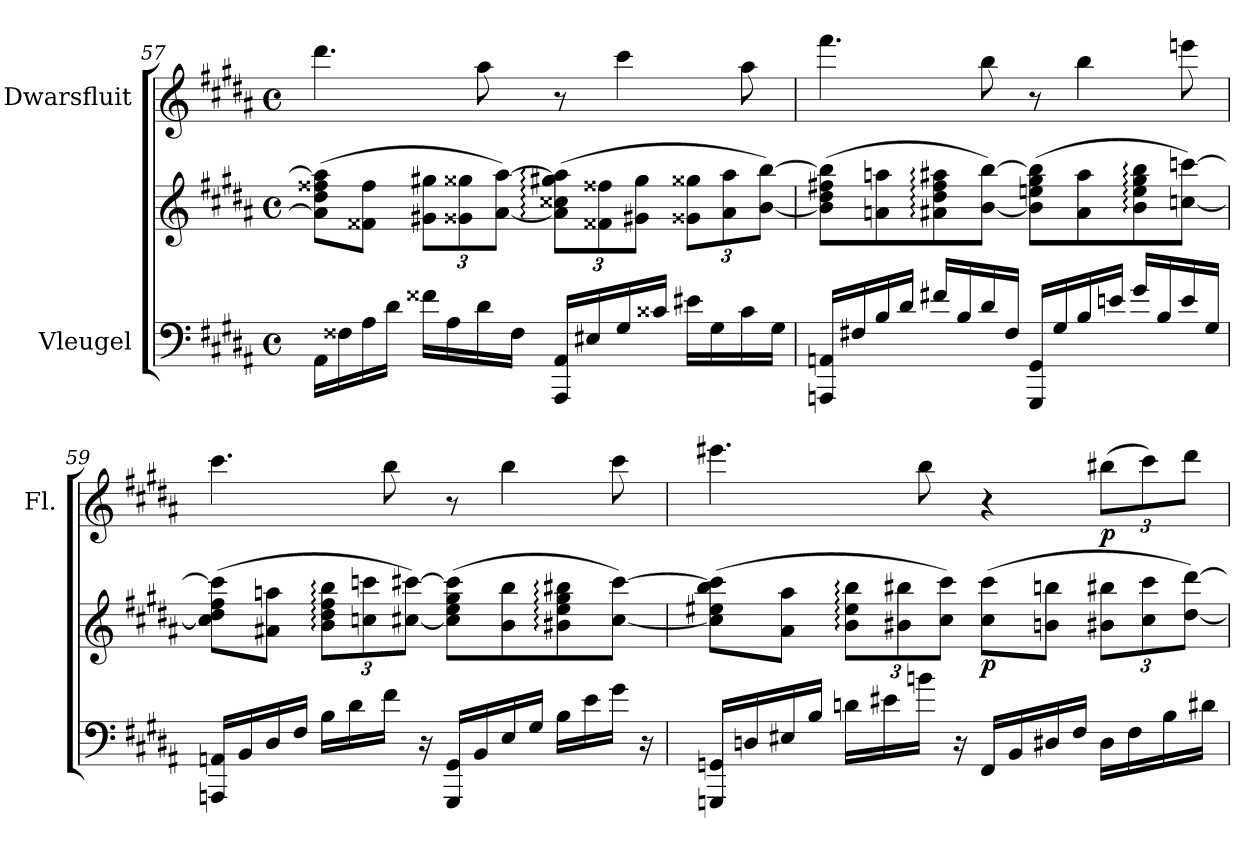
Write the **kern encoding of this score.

**kern	**kern	**dynam	**kern	**dynam
*part2	*part2	*part2	*part1	*part1
*staff3	*staff2	*staff2/3	*staff1	*staff1
*I"Vleugel	*	*	*I"Dwarsfluit	*
*	*	*	*I'Fl.	*
!!LO:LB:g=z
*clefF4	*clefG2	*	*clefG2	*
*k[f#c#g#d#a#]	*k[f#c#g#d#a#]	*	*k[f#c#g#d#a#]	*
*M4/4	*M4/4	*	*M4/4	*
*met(c)	*met(c)	*	*met(c)	*
=57	=57	=57	=57	=57
16AA#\LL	(8a#\] 8dd#\ 8ff##X\ 8aa#\]L	.	4.ddd#\	.
16F##X\	.	.	.	.
16A#\	8f##X\ 8ff##\J	.	.	.
16d#\JJ	.	.	.	.
*	*Xbrackettup	*	*	*
16f##X\LL	12g#X\ 12gg#X\L	.	.	.
16A#\	.	.	.	.
.	12g##X\ 12gg##X\	.	.	.
16d#\	.	.	8aa#\	.
.	[12a#\ [12aa#\J)	.	.	.
16F##\JJ	.	.	.	.
16AAA#/ 16AA#/LL	(12a#\]: 12cc##X\: 12gg#X\: 12aa#\]:L	.	8r	.
16E#X/	.	.	.	.
.	12f##X\ 12ff##X\	.	.	.
16G#/	.	.	4ccc#\	.
.	12g#X\ 12gg#\J	.	.	.
16c##X/JJ	.	.	.	.
16e#X\LL	12g##X\ 12gg##X\L	.	.	.
16G#\	.	.	.	.
.	12a#\ 12aa#\	.	.	.
16c##\	.	.	8aa#\	.
.	[12b\ [12bb\J)	.	.	.
16G#\JJ	.	.	.	.
=58	=58	=58	=58	=58
16AAAn/ 16AAn/LL	(8b\] 8dd#\ 8ff#X\ 8bb\]L	.	4.fff#\	.
16F#X/	.	.	.	.
16B/	8an\ 8aan\	.	.	.
16d#/JJ	.	.	.	.
16f#X/LL	8a#X\: 8dd#\: 8ff#\: 8aa#X\:	.	.	.
16B/	.	.	.	.
16d#/	[8b\ [8bb\J)	.	8bb\	.
16F#/JJ	.	.	.	.
16GGG#/ 16GG#/LL	(8b\] 8een\ 8gg#\ 8bb\]L	.	8r	.
16G#/	.	.	.	.
16B/	8a#\ 8aa#\	.	4bb\	.
16en/JJ	.	.	.	.
16g#/LL	8b\: 8ee\: 8gg#\: 8bb\:	.	.	.
16B/	.	.	.	.
16e/	[8ccn\ [8cccn\J)	.	8eeen\	.
16G#/JJ	.	.	.	.
!!LO:PB:g=z
=59	=59	=59	=59	=59
16AAAn/ 16AAn/LL	(8cc\] 8dd#\ 8ff#\ 8ccc\]L	.	4.ccc#\	.
16BB/	.	.	.	.
16D#/	8a#X\ 8aan\J	.	.	.
16F#/JJ	.	.	.	.
16B\LL	12b\: 12dd#\: 12ff#\: 12bb\:L	.	.	.
16d#\	.	.	.	.
.	12ccn\ 12cccn\	.	.	.
16f#\JJ	.	.	8bb\	.
.	[12cc#X\ [12ccc#X\J)	.	.	.
16r	.	.	.	.
16GGG#/ 16GG#/LL	(8cc#\] 8ee\ 8gg#\ 8ccc#\]L	.	8r	.
16BB/	.	.	.	.
16E/	8b\ 8bb\	.	4bb\	.
16G#/JJ	.	.	.	.
16B\LL	8b#X\: 8ee\: 8gg#\: 8bb#X\:	.	.	.
16e\	.	.	.	.
16g#\JJ	[8cc#\ [8ccc#\J)	.	8ccc#\	.
16r	.	.	.	.
=60	=60	=60	=60	=60
16GGGn/ 16GGn/LL	(8cc#\] 8ee#X\ 8bb\ 8ccc#\]L	.	4.eee#X\	.
16Dn/	.	.	.	.
16E#X/	8a#\ 8aa#\J	.	.	.
16B/JJ	.	.	.	.
16dn\LL	12b\: 12ee#\: 12bb\:L	.	.	.
16e#X\	.	.	.	.
.	12b#X\ 12bb#X\	.	.	.
16bn\JJ	.	.	8bb\	.
.	12cc#\ 12ccc#\J)	.	.	.
16r	.	.	.	.
!	!	!LO:DY:b	!	!
16FF#/LL	(8cc#\ 8ccc#\L	p	4r	.
16BB/	.	.	.	.
16D#X/	8bn\ 8bbn\J	.	.	.
16F#/JJ	.	.	.	.
*	*	*	*Xbrackettup	*
!	!	!	!	!LO:DY:b
16D#\LL	12b#X\ 12bb#X\L	.	(12bb#X\L	p
16F#\	.	.	.	.
.	12cc#\ 12ccc#\	.	12ccc#\)	.
16B\	.	.	.	.
.	[12dd#\ [12ddd#\J)	.	12ddd#\J	.
16d#X\JJ	.	.	.	.
=	=	=	=	=
*-	*-	*-	*-	*-
